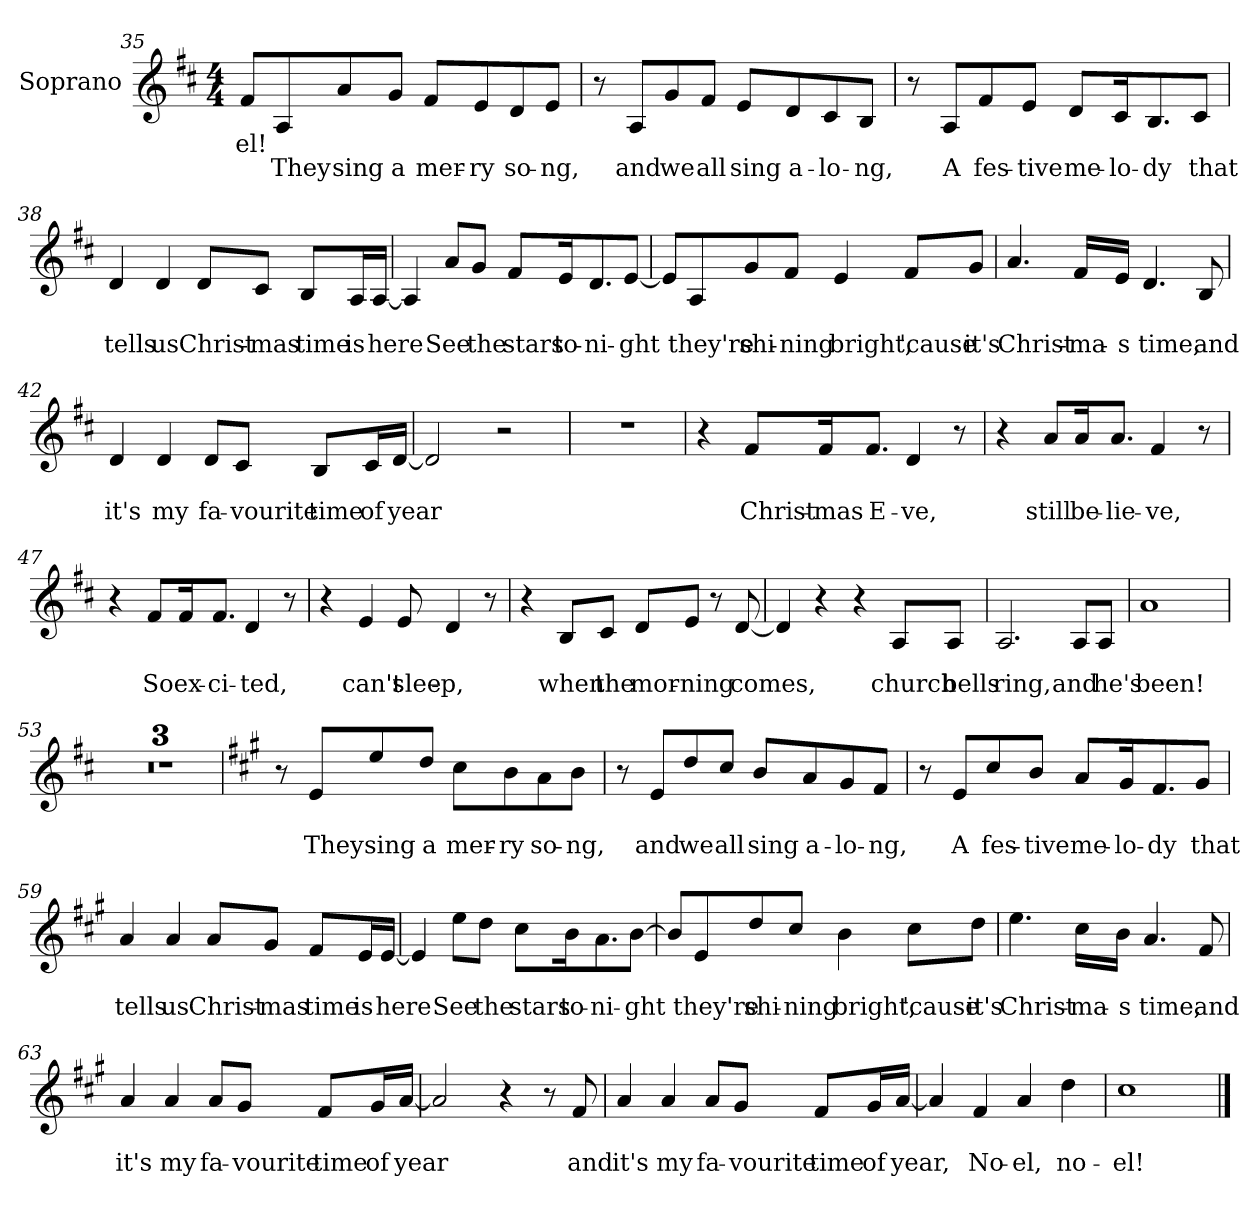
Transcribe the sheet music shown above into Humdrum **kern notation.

**kern	**text	**text
*part1	*part1	*part1
*staff1	*staff1	*staff1
*I"Soprano	*	*
*I'S.	*	*
!!LO:LB:g=z
*clefG2	*	*
*k[f#c#]	*	*
*M4/4	*	*
=35	=35	=35
!	!LO:LY:b	!
8f#/L	-el!	.
!	!	!LO:LY:b
8A/	.	They
!	!	!LO:LY:b
8a/	.	sing
!	!	!LO:LY:b
8g/J	.	a
!	!	!LO:LY:b
8f#/L	.	mer-
!	!	!LO:LY:b
8e/	.	-ry
!	!	!LO:LY:b
8d/	.	so-
!	!	!LO:LY:b
8e/J	.	-ng,
=36	=36	=36
8r	.	.
!	!	!LO:LY:b
8A/L	.	and
!	!	!LO:LY:b
8g/	.	we
!	!	!LO:LY:b
8f#/J	.	all
!	!	!LO:LY:b
8e/L	.	sing
!	!	!LO:LY:b
8d/	.	a-
!	!	!LO:LY:b
8c#/	.	-lo-
!	!	!LO:LY:b
8B/J	.	-ng,
=37	=37	=37
8r	.	.
!	!	!LO:LY:b
8A/L	.	A
!	!	!LO:LY:b
8f#/	.	fes-
!	!	!LO:LY:b
8e/J	.	-tive
!	!	!LO:LY:b
8d/L	.	me-
!	!	!LO:LY:b
16c#/K	.	-lo-
!	!	!LO:LY:b
8.B/	.	-dy
!	!	!LO:LY:b
8c#/J	.	that
!!LO:LB:g=z
=38	=38	=38
!	!	!LO:LY:b
4d/	.	tells
!	!	!LO:LY:b
4d/	.	us
!	!	!LO:LY:b
8d/L	.	Christ-
!	!	!LO:LY:b
8c#/J	.	-mas
!	!	!LO:LY:b
8B/L	.	time
!	!	!LO:LY:b
16A/L	.	is
!	!	!LO:LY:b
[16A/JJ	.	here
=39	=39	=39
4A/]	.	.
!	!	!LO:LY:b
8a/L	.	See
!	!	!LO:LY:b
8g/J	.	the
!	!	!LO:LY:b
8f#/L	.	stars
!	!	!LO:LY:b
16e/K	.	to-
!	!	!LO:LY:b
8.d/	.	-ni-
!	!	!LO:LY:b
[8e/J	.	-ght
=40	=40	=40
8e/L]	.	.
!	!	!LO:LY:b
8A/	.	they're
!	!	!LO:LY:b
8g/	.	shi-
!	!	!LO:LY:b
8f#/J	.	-ning
!	!	!LO:LY:b
4e/	.	bright,
!	!	!LO:LY:b
8f#/L	.	'cause
!	!	!LO:LY:b
8g/J	.	it's
!!LO:LB:g=z
=41	=41	=41
!	!	!LO:LY:b
4.a/	.	Christ-
!	!	!LO:LY:b
16f#/LL	.	-ma-
!	!	!LO:LY:b
16e/JJ	.	-s
!	!	!LO:LY:b
4.d/	.	time,
!	!	!LO:LY:b
8B/	.	and
=42	=42	=42
!	!	!LO:LY:b
4d/	.	it's
!	!	!LO:LY:b
4d/	.	my
!	!	!LO:LY:b
8d/L	.	fa-
!	!	!LO:LY:b
8c#/J	.	-vourite
!	!	!LO:LY:b
8B/L	.	time
!	!	!LO:LY:b
16c#/L	.	of
!	!	!LO:LY:b
[16d/JJ	.	year
=43	=43	=43
2d/]	.	.
2r	.	.
=44	=44	=44
1r	.	.
=45	=45	=45
4r	.	.
!	!	!LO:LY:b
8f#/L	.	Christ-
!	!	!LO:LY:b
16f#/K	.	-mas
!	!	!LO:LY:b
8.f#/J	.	E-
!	!	!LO:LY:b
4d/	.	-ve,
8r	.	.
!!LO:LB:g=z
=46	=46	=46
4r	.	.
!	!	!LO:LY:b
8a/L	.	still
!	!	!LO:LY:b
16a/K	.	be-
!	!	!LO:LY:b
8.a/J	.	-lie-
!	!	!LO:LY:b
4f#/	.	-ve,
8r	.	.
=47	=47	=47
4r	.	.
!	!	!LO:LY:b
8f#/L	.	So
!	!	!LO:LY:b
16f#/K	.	ex-
!	!	!LO:LY:b
8.f#/J	.	-ci-
!	!	!LO:LY:b
4d/	.	-ted,
8r	.	.
=48	=48	=48
4r	.	.
!	!	!LO:LY:b
4e/	.	can't
!	!	!LO:LY:b
8e/	.	slee-
!	!	!LO:LY:b
4d/	.	-p,
8r	.	.
=49	=49	=49
4r	.	.
!	!	!LO:LY:b
8B/L	.	when
!	!	!LO:LY:b
8c#/J	.	the
!	!	!LO:LY:b
8d/L	.	mor-
!	!	!LO:LY:b
8e/J	.	-ning
8r	.	.
!	!	!LO:LY:b
[8d/	.	comes,
!!LO:LB:g=z
=50	=50	=50
4d/]	.	.
4r	.	.
4r	.	.
!	!	!LO:LY:b
8A/L	.	church
!	!	!LO:LY:b
8A/J	.	bells
=51	=51	=51
!	!	!LO:LY:b
2.A/	.	ring,
!	!	!LO:LY:b
8A/L	.	and
!	!	!LO:LY:b
8A/J	.	he's
=52	=52	=52
!	!	!LO:LY:b
1a	.	been!
=53	=53	=53
1r	.	.
=54	=54	=54
1r	.	.
=55	=55	=55
1r	.	.
=56	=56	=56
*k[f#c#g#]	*	*
8r	.	.
!	!	!LO:LY:b
8e/L	.	They
!	!	!LO:LY:b
8ee/	.	sing
!	!	!LO:LY:b
8dd/J	.	a
!	!	!LO:LY:b
8cc#\L	.	mer-
!	!	!LO:LY:b
8b\	.	-ry
!	!	!LO:LY:b
8a\	.	so-
!	!	!LO:LY:b
8b\J	.	-ng,
!!LO:LB:g=z
=57	=57	=57
8r	.	.
!	!	!LO:LY:b
8e/L	.	and
!	!	!LO:LY:b
8dd/	.	we
!	!	!LO:LY:b
8cc#/J	.	all
!	!	!LO:LY:b
8b/L	.	sing
!	!	!LO:LY:b
8a/	.	a-
!	!	!LO:LY:b
8g#/	.	-lo-
!	!	!LO:LY:b
8f#/J	.	-ng,
=58	=58	=58
8r	.	.
!	!	!LO:LY:b
8e/L	.	A
!	!	!LO:LY:b
8cc#/	.	fes-
!	!	!LO:LY:b
8b/J	.	-tive
!	!	!LO:LY:b
8a/L	.	me-
!	!	!LO:LY:b
16g#/K	.	-lo-
!	!	!LO:LY:b
8.f#/	.	-dy
!	!	!LO:LY:b
8g#/J	.	that
=59	=59	=59
!	!	!LO:LY:b
4a/	.	tells
!	!	!LO:LY:b
4a/	.	us
!	!	!LO:LY:b
8a/L	.	Christ-
!	!	!LO:LY:b
8g#/J	.	-mas
!	!	!LO:LY:b
8f#/L	.	time
!	!	!LO:LY:b
16e/L	.	is
!	!	!LO:LY:b
[16e/JJ	.	here
!!LO:PB:g=z
=60	=60	=60
4e/]	.	.
!	!	!LO:LY:b
8ee\L	.	See
!	!	!LO:LY:b
8dd\J	.	the
!	!	!LO:LY:b
8cc#\L	.	stars
!	!	!LO:LY:b
16b\K	.	to-
!	!	!LO:LY:b
8.a\	.	-ni-
!	!	!LO:LY:b
[8b\J	.	-ght
=61	=61	=61
8b/L]	.	.
!	!	!LO:LY:b
8e/	.	they're
!	!	!LO:LY:b
8dd/	.	shi-
!	!	!LO:LY:b
8cc#/J	.	-ning
!	!	!LO:LY:b
4b\	.	bright,
!	!	!LO:LY:b
8cc#\L	.	'cause
!	!	!LO:LY:b
8dd\J	.	it's
=62	=62	=62
!	!	!LO:LY:b
4.ee\	.	Christ-
!	!	!LO:LY:b
16cc#\LL	.	-ma-
!	!	!LO:LY:b
16b\JJ	.	-s
!	!	!LO:LY:b
4.a/	.	time,
!	!	!LO:LY:b
8f#/	.	and
!!LO:LB:g=z
=63	=63	=63
!	!	!LO:LY:b
4a/	.	it's
!	!	!LO:LY:b
4a/	.	my
!	!	!LO:LY:b
8a/L	.	fa-
!	!	!LO:LY:b
8g#/J	.	-vourite
!	!	!LO:LY:b
8f#/L	.	time
!	!	!LO:LY:b
16g#/L	.	of
!	!	!LO:LY:b
[16a/JJ	.	year
=64	=64	=64
2a/]	.	.
4r	.	.
8r	.	.
!	!	!LO:LY:b
8f#/	.	and
=65	=65	=65
!	!	!LO:LY:b
4a/	.	it's
!	!	!LO:LY:b
4a/	.	my
!	!	!LO:LY:b
8a/L	.	fa-
!	!	!LO:LY:b
8g#/J	.	-vourite
!	!	!LO:LY:b
8f#/L	.	time
!	!	!LO:LY:b
16g#/L	.	of
!	!	!LO:LY:b
[16a/JJ	.	year,
=66	=66	=66
4a/]	.	.
!	!	!LO:LY:b
4f#/	.	No-
!	!	!LO:LY:b
4a/	.	-el,
!	!	!LO:LY:b
4dd\	.	no-
!!LO:LB:g=z
=67	=67	=67
!	!	!LO:LY:b
1cc#	.	-el!
==	==	==
*-	*-	*-
